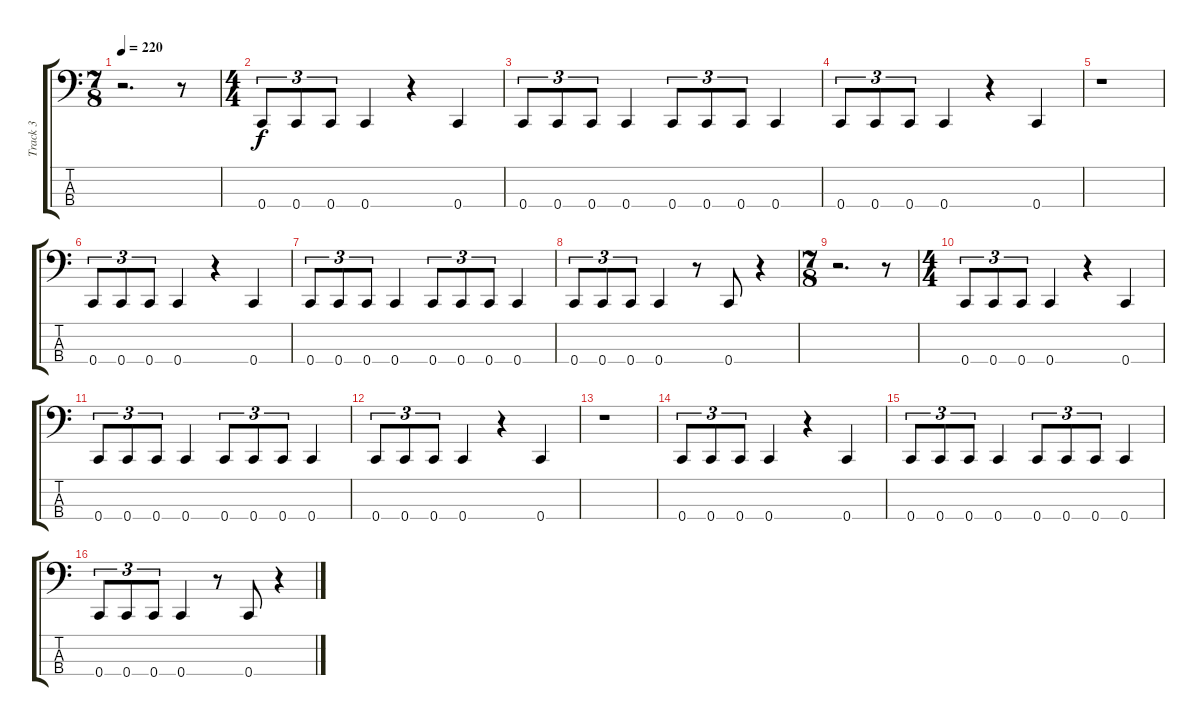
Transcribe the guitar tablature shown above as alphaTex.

\track ("Track 3" "Track 3") {instrument electricbassfinger}
\staff {score tabs}
\tuning (F2 C2 G1 C1) {hide}
\ts (7 8)
\tempo 220
\clef f4
\ks c
r.2{d dy f} r.8 |
\ts (4 4)
0.4.8{tu (3 2)} 0.4.8{tu (3 2)} 0.4.8{tu (3 2)} 0.4.4 r.4 0.4.4 |
0.4.8{tu (3 2)} 0.4.8{tu (3 2)} 0.4.8{tu (3 2)} 0.4.4 0.4.8{tu (3 2)} 0.4.8{tu (3 2)} 0.4.8{tu (3 2)} 0.4.4 |
0.4.8{tu (3 2)} 0.4.8{tu (3 2)} 0.4.8{tu (3 2)} 0.4.4 r.4 0.4.4 |
r.1 |
0.4.8{tu (3 2)} 0.4.8{tu (3 2)} 0.4.8{tu (3 2)} 0.4.4 r.4 0.4.4 |
0.4.8{tu (3 2)} 0.4.8{tu (3 2)} 0.4.8{tu (3 2)} 0.4.4 0.4.8{tu (3 2)} 0.4.8{tu (3 2)} 0.4.8{tu (3 2)} 0.4.4 |
0.4.8{tu (3 2)} 0.4.8{tu (3 2)} 0.4.8{tu (3 2)} 0.4.4 r.8 0.4.8 r.4 |
\ts (7 8)
r.2{d} r.8 |
\ts (4 4)
0.4.8{tu (3 2)} 0.4.8{tu (3 2)} 0.4.8{tu (3 2)} 0.4.4 r.4 0.4.4 |
0.4.8{tu (3 2)} 0.4.8{tu (3 2)} 0.4.8{tu (3 2)} 0.4.4 0.4.8{tu (3 2)} 0.4.8{tu (3 2)} 0.4.8{tu (3 2)} 0.4.4 |
0.4.8{tu (3 2)} 0.4.8{tu (3 2)} 0.4.8{tu (3 2)} 0.4.4 r.4 0.4.4 |
r.1 |
0.4.8{tu (3 2)} 0.4.8{tu (3 2)} 0.4.8{tu (3 2)} 0.4.4 r.4 0.4.4 |
0.4.8{tu (3 2)} 0.4.8{tu (3 2)} 0.4.8{tu (3 2)} 0.4.4 0.4.8{tu (3 2)} 0.4.8{tu (3 2)} 0.4.8{tu (3 2)} 0.4.4 |
0.4.8{tu (3 2)} 0.4.8{tu (3 2)} 0.4.8{tu (3 2)} 0.4.4 r.8 0.4.8 r.4
